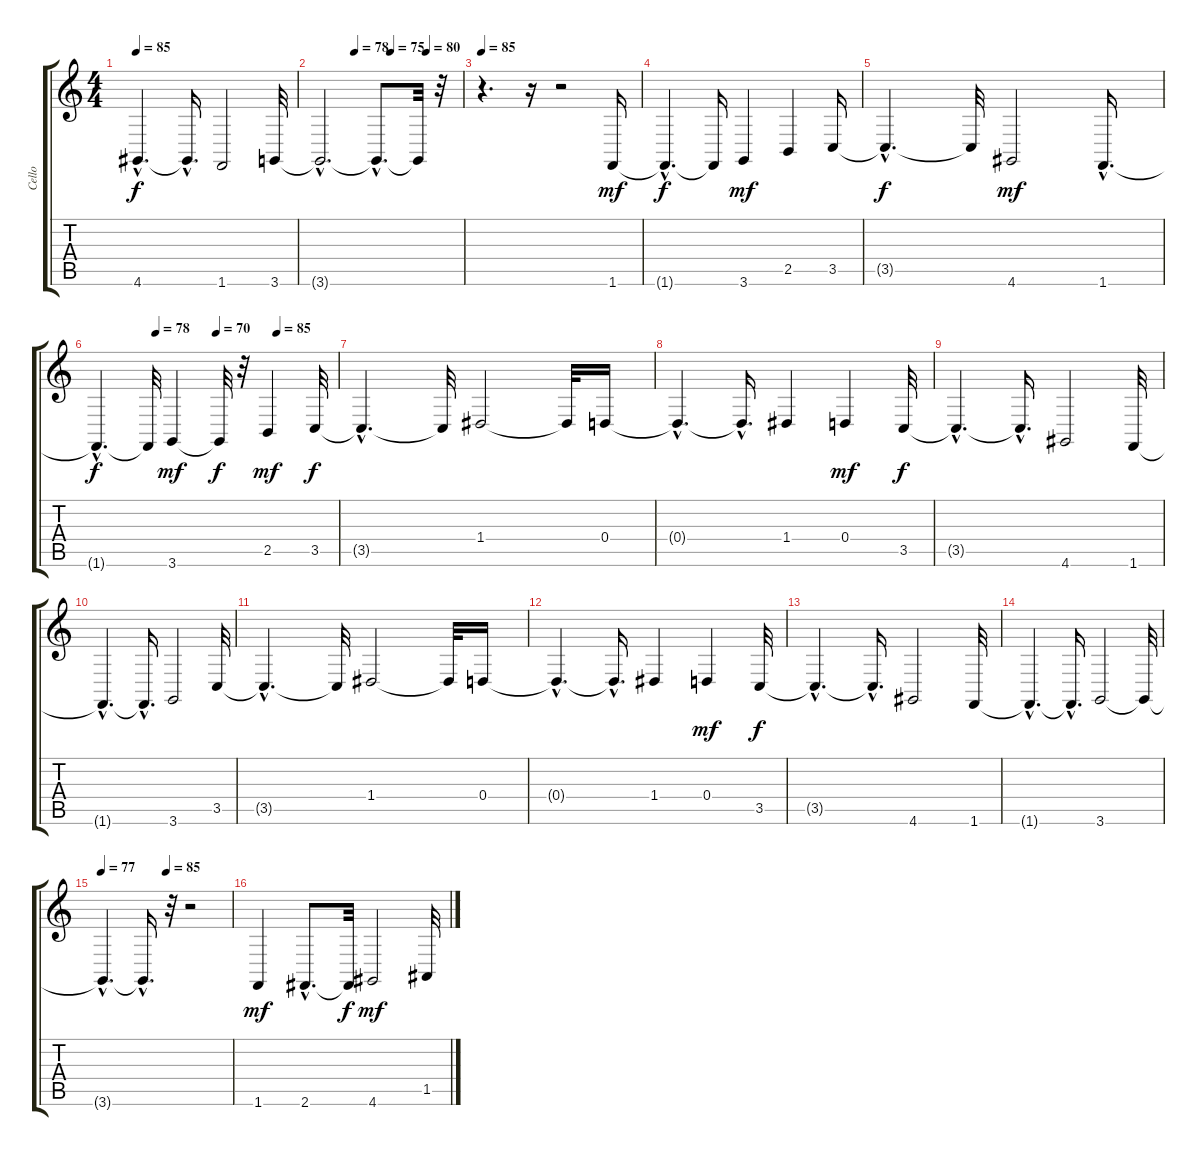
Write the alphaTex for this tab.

\track ("Cello" "Cello") {instrument stringensemble1}
\staff {score tabs}
\tuning (E4 B3 G3 D3 A2 E2) {hide}
\ts (4 4)
\tempo 85
\clef g2
\ks c
4.6{hac t}.4{d dy f} 4.6{hac t}.16{d} 1.6.2 3.6.32 |
\tempo (78 0.25)
\tempo (75 0.5)
\tempo (80 0.75)
3.6{hac t}.2{d} 3.6{hac t}.8{d} 3.6{t}.32 r.32 |
\tempo 85
r.4{d} r.16 r.2 1.6.16{dy mf} |
1.6{hac t}.4{d dy f} 1.6{t}.16 3.6.4{dy mf} 2.5.4 3.5.16 |
3.5{hac t}.4{d dy f} 3.5{t}.32 4.6.2{dy mf} 1.6{hac}.16{d} |
\tempo (78 0.25)
\tempo (70 0.5)
\tempo (85 0.75)
1.6{hac t}.4{d dy f} 1.6{t}.32 3.6.4{dy mf} 3.6{t}.32{dy f} r.32 2.5.4{dy mf} 3.5.32{dy f} |
3.5{hac t}.4{d} 3.5{t}.32 1.4.2 1.4{t}.32 0.4.16 |
0.4{hac t}.4{d} 0.4{hac t}.16{d} 1.4.4 0.4.4{dy mf} 3.5.32{dy f} |
3.5{hac t}.4{d} 3.5{hac t}.16{d} 4.6.2 1.6.32 |
1.6{hac t}.4{d} 1.6{hac t}.16{d} 3.6.2 3.5.32 |
3.5{hac t}.4{d} 3.5{t}.32 1.4.2 1.4{t}.32 0.4.16 |
0.4{hac t}.4{d} 0.4{hac t}.16{d} 1.4.4 0.4.4{dy mf} 3.5.32{dy f} |
3.5{hac t}.4{d} 3.5{hac t}.16{d} 4.6.2 1.6.32 |
1.6{hac t}.4{d} 1.6{hac t}.16{d} 3.6.2 3.6{t}.32 |
\tempo 77
\tempo (85 0.5)
3.6{hac t}.4{d} 3.6{hac t}.16{d} r.32 r.2 |
1.6.4{dy mf} 2.6{hac}.8{d} 2.6{t}.32{dy f} 4.6.2{dy mf} 1.5.32
